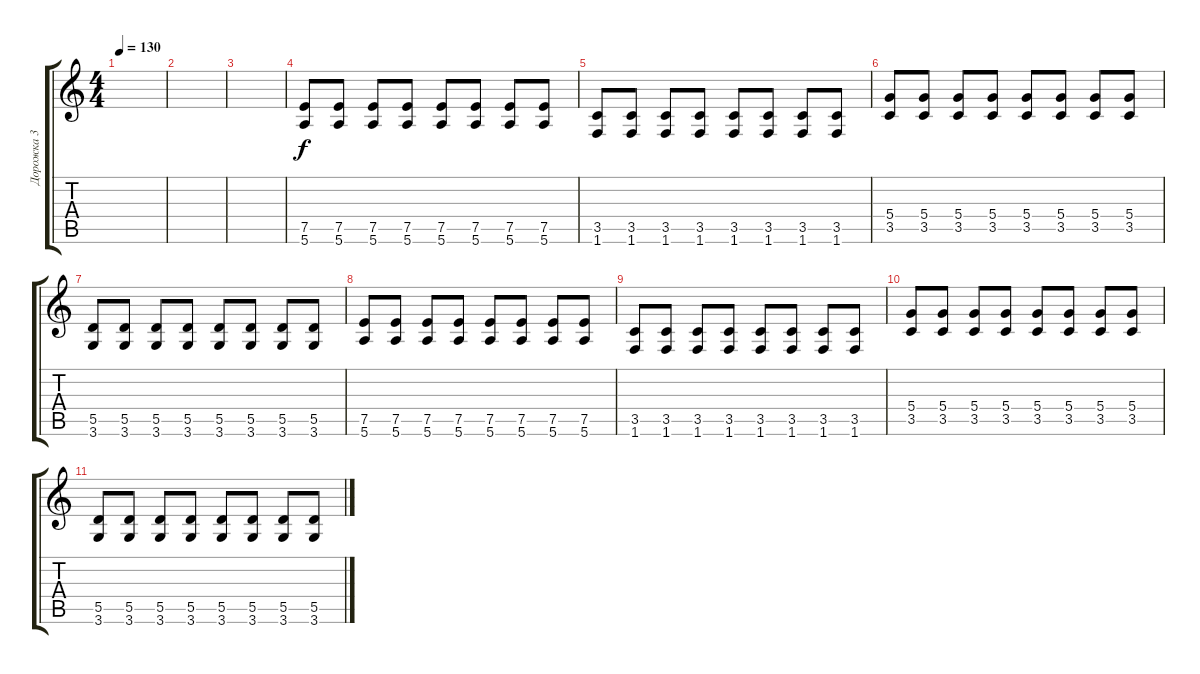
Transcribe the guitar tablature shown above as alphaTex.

\track ("Дорожка 3" "Дорожка 3") {instrument distortionguitar}
\staff {score tabs}
\tuning (E4 B3 G3 D3 A2 E2) {hide}
\ts (4 4)
\tempo 130
\clef g2
\ks c
|
|
|
(7.5 5.6).8 (7.5 5.6).8 (7.5 5.6).8 (7.5 5.6).8 (7.5 5.6).8 (7.5 5.6).8 (7.5 5.6).8 (7.5 5.6).8 |
(3.5 1.6).8 (3.5 1.6).8 (3.5 1.6).8 (3.5 1.6).8 (3.5 1.6).8 (3.5 1.6).8 (3.5 1.6).8 (3.5 1.6).8 |
(5.4 3.5).8 (5.4 3.5).8 (5.4 3.5).8 (5.4 3.5).8 (5.4 3.5).8 (5.4 3.5).8 (5.4 3.5).8 (5.4 3.5).8 |
(5.5 3.6).8 (5.5 3.6).8 (5.5 3.6).8 (5.5 3.6).8 (5.5 3.6).8 (5.5 3.6).8 (5.5 3.6).8 (5.5 3.6).8 |
(7.5 5.6).8 (7.5 5.6).8 (7.5 5.6).8 (7.5 5.6).8 (7.5 5.6).8 (7.5 5.6).8 (7.5 5.6).8 (7.5 5.6).8 |
(3.5 1.6).8 (3.5 1.6).8 (3.5 1.6).8 (3.5 1.6).8 (3.5 1.6).8 (3.5 1.6).8 (3.5 1.6).8 (3.5 1.6).8 |
(5.4 3.5).8 (5.4 3.5).8 (5.4 3.5).8 (5.4 3.5).8 (5.4 3.5).8 (5.4 3.5).8 (5.4 3.5).8 (5.4 3.5).8 |
(5.5 3.6).8 (5.5 3.6).8 (5.5 3.6).8 (5.5 3.6).8 (5.5 3.6).8 (5.5 3.6).8 (5.5 3.6).8 (5.5 3.6).8
